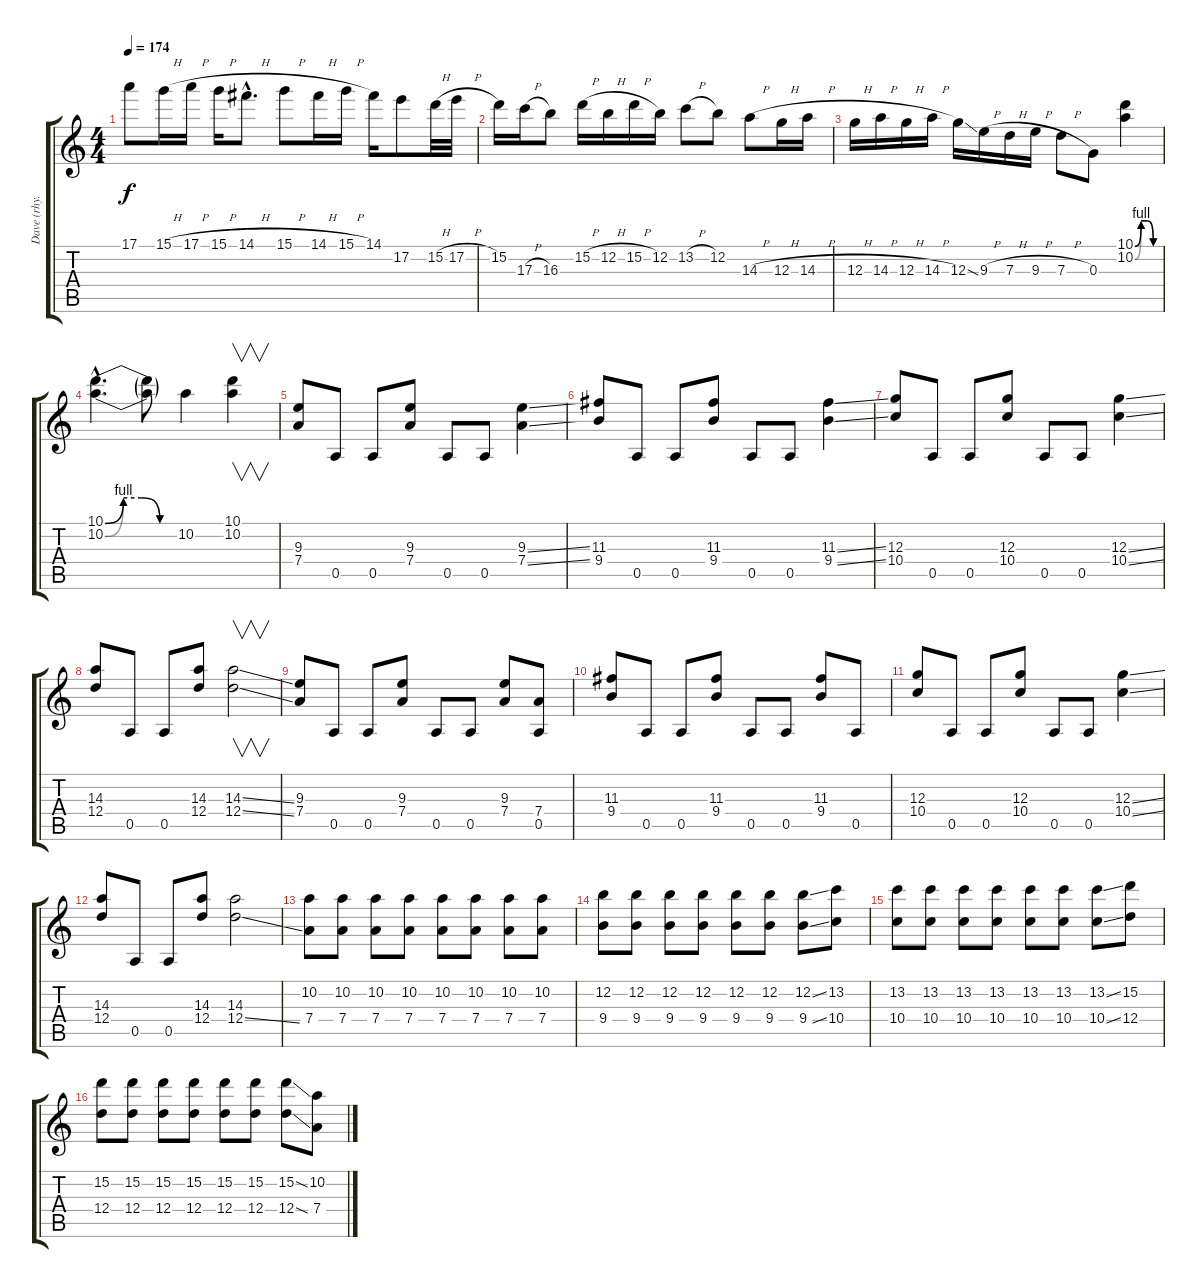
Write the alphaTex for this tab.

\track ("Dave (rhy. guitar + solo)" "Dave (rhy.") {instrument distortionguitar}
\staff {score tabs}
\tuning (E4 B3 G3 D3 A2 E2) {hide}
\ts (4 4)
\tempo 174
\clef g2
\ks c
17.1{t}.8{dy f} 15.1{h}.16 17.1{h}.16 15.1{h}.16 14.1{h hac}.8{d} 15.1{h}.8 14.1{h}.16 15.1{h}.16 14.1.16 17.2.8 15.2{h}.32 17.2{h}.32 |
15.2.16 17.3{h}.16 16.3.8 15.2{h}.16 12.2{h}.16 15.2{h}.16 12.2.16 13.2{h}.8 12.2.8 14.3{h}.8 12.3{h}.16 14.3{h}.16 |
12.3{h}.16 14.3{h}.16 12.3{h}.16 14.3{h}.16 12.3{ss}.16 9.3{h}.16 7.3{h}.16 9.3{h}.16 7.3{h}.8 0.3.8 (10.1{be (custom 0 0 15 4 30 4 45 0 60 0)} 10.2{be (custom 0 0 15 4 30 4 45 0 60 0)}).4 |
(10.1{be (custom 0 0 15 4 30 4 45 0 60 0) hac} 10.2{be (custom 0 0 15 4 30 4 45 0 60 0) hac}).4{d} (10.1{t} 10.2{t}).8 10.2.4 (10.1 10.2).4{v volume 6} |
(9.3 7.4).8 0.5.8 0.5.8 (9.3 7.4).8 0.5.8 0.5.8 (9.3{ss} 7.4{ss}).4 |
(11.3 9.4).8 0.5.8 0.5.8 (11.3 9.4).8 0.5.8 0.5.8 (11.3{ss} 9.4{ss}).4 |
(12.3 10.4).8 0.5.8 0.5.8 (12.3 10.4).8 0.5.8 0.5.8 (12.3{ss} 10.4{ss}).4 |
(14.3 12.4).8 0.5.8 0.5.8 (14.3 12.4).8 (14.3{ss} 12.4{ss}).2{v} |
(9.3 7.4).8 0.5.8 0.5.8 (9.3 7.4).8 0.5.8 0.5.8 (9.3 7.4).8 (7.4 0.5).8 |
(11.3 9.4).8 0.5.8 0.5.8 (11.3 9.4).8 0.5.8 0.5.8 (11.3 9.4).8 0.5.8 |
(12.3 10.4).8 0.5.8 0.5.8 (12.3 10.4).8 0.5.8 0.5.8 (12.3{ss} 10.4{ss}).4 |
(14.3 12.4).8 0.5.8 0.5.8 (14.3 12.4).8 (14.3 12.4{ss}).2 |
(10.2 7.4).8 (10.2 7.4).8 (10.2 7.4).8 (10.2 7.4).8 (10.2 7.4).8 (10.2 7.4).8 (10.2 7.4).8 (10.2 7.4).8 |
(12.2 9.4).8 (12.2 9.4).8 (12.2 9.4).8 (12.2 9.4).8 (12.2 9.4).8 (12.2 9.4).8 (12.2{ss} 9.4{ss}).8 (13.2 10.4).8 |
(13.2 10.4).8 (13.2 10.4).8 (13.2 10.4).8 (13.2 10.4).8 (13.2 10.4).8 (13.2 10.4).8 (13.2{ss} 10.4{ss}).8 (15.2 12.4).8 |
(15.2 12.4).8 (15.2 12.4).8 (15.2 12.4).8 (15.2 12.4).8 (15.2 12.4).8 (15.2 12.4).8 (15.2{ss} 12.4{ss}).8 (10.2 7.4).8
